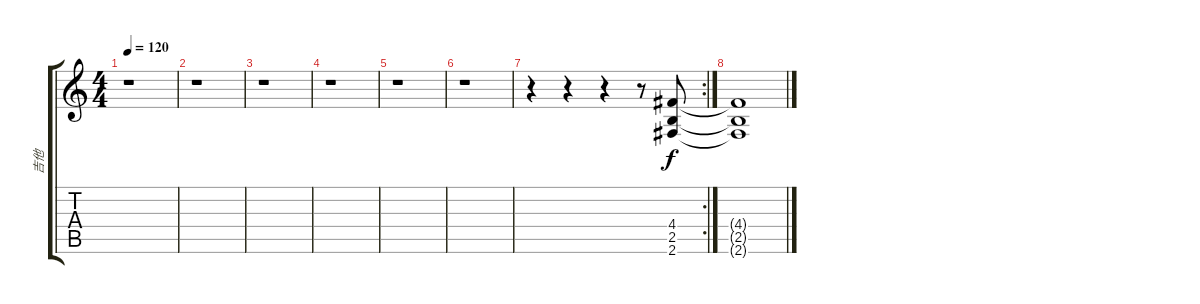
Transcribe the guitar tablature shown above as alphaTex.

\track ("吉他" "吉他") {instrument electricguitarjazz}
\staff {score tabs}
\tuning (E4 B3 G3 D3 A2 E2) {hide}
\ts (4 4)
\tempo 120
\clef g2
\ks c
r.1{dy f} |
r.1 |
r.1 |
r.1 |
r.1 |
r.1 |
\rc 2
r.4 r.4 r.4 r.8 (4.4 2.5 2.6).8 |
(4.4{t} 2.5{t} 2.6{t}).1
